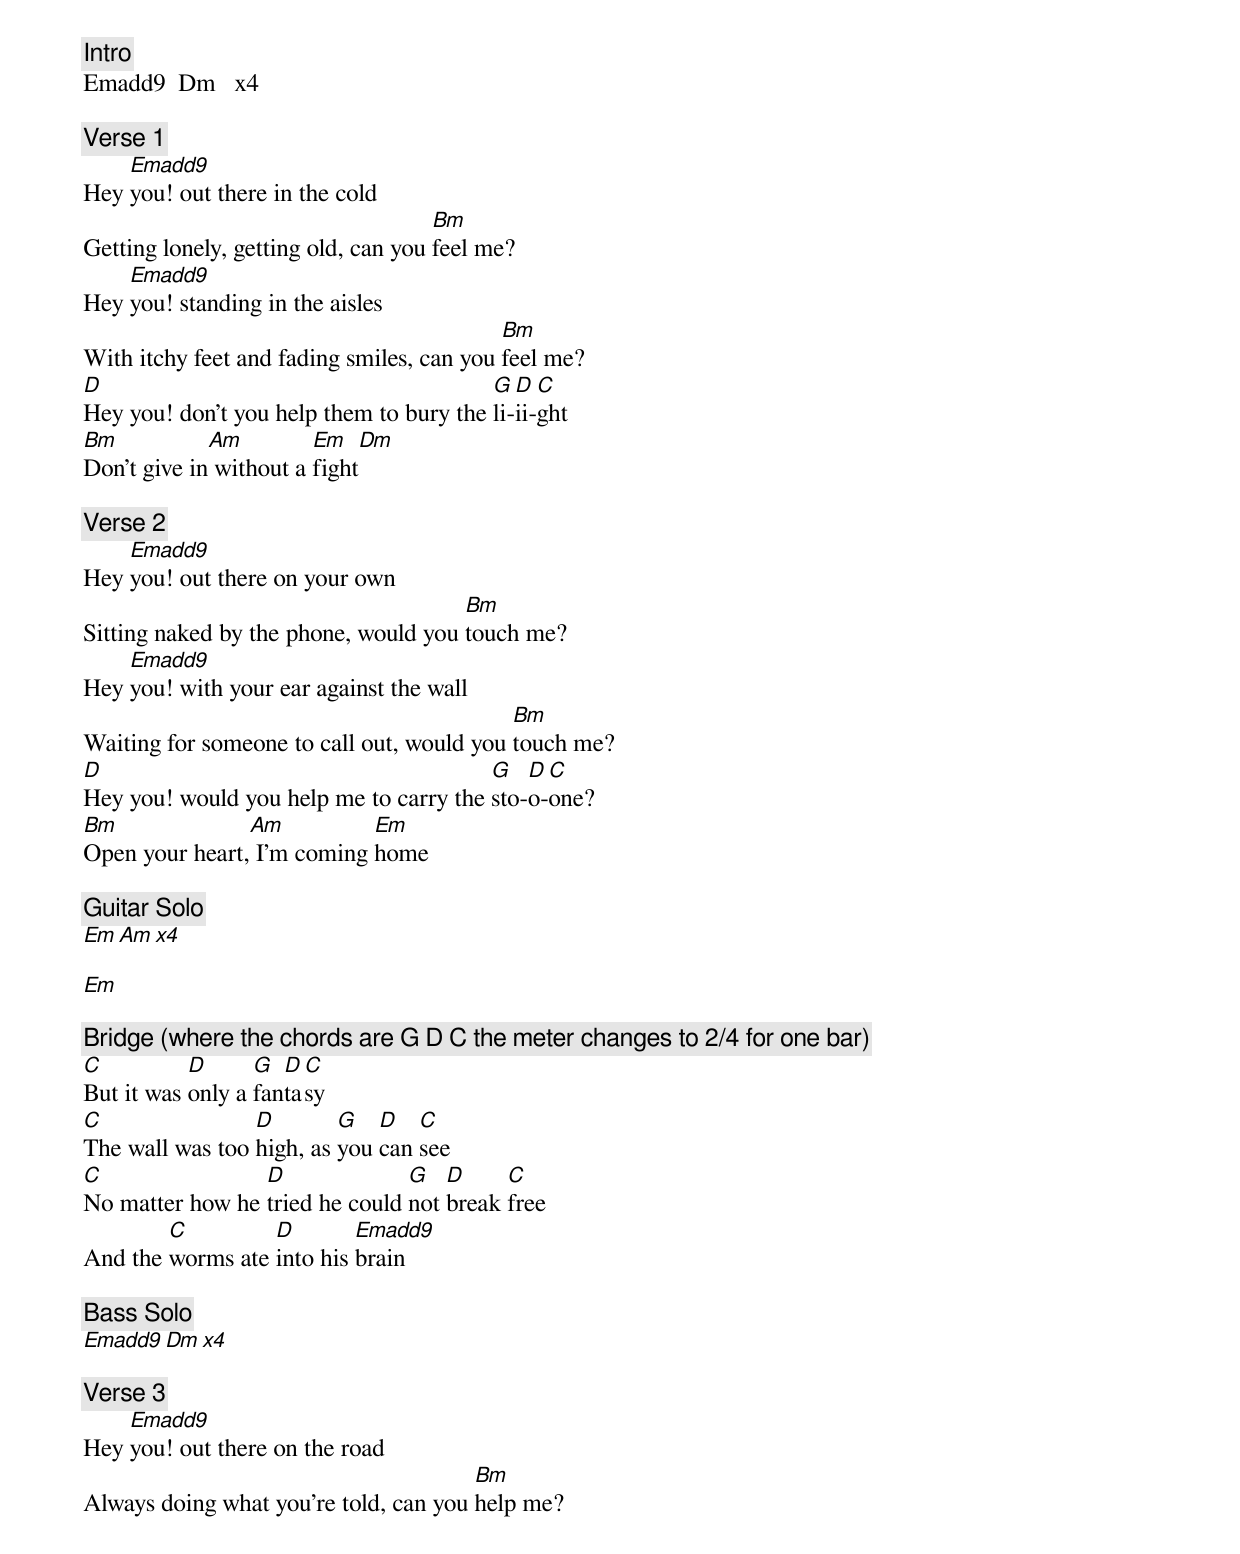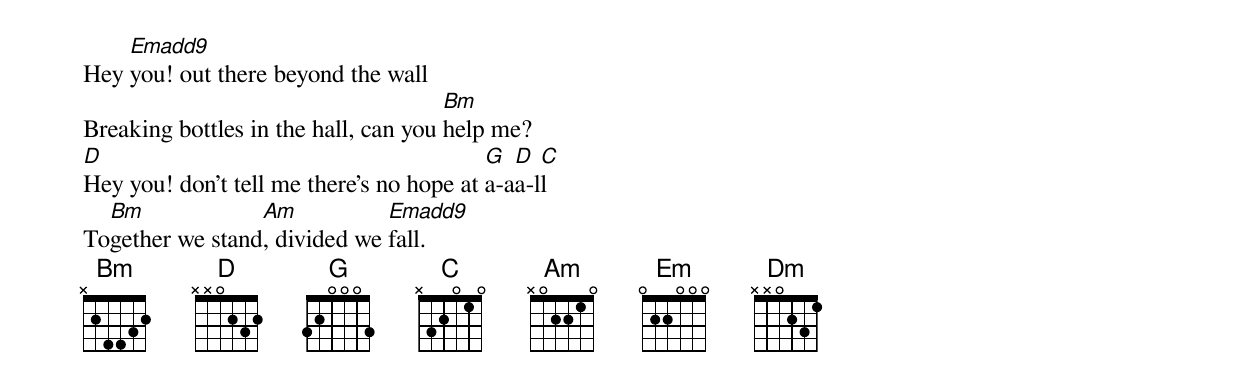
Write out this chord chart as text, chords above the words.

[Intro]
Emadd9  Dm   x4

[Verse 1]
    Emadd9
Hey you! out there in the cold
                                     Bm
Getting lonely, getting old, can you feel me?
    Emadd9
Hey you! standing in the aisles
                                           Bm
With itchy feet and fading smiles, can you feel me?
D                                        G  D  C
Hey you! don't you help them to bury the li-ii-ght
Bm           Am         Em       Dm
Don't give in without a fight

[Verse 2]
    Emadd9
Hey you! out there on your own
                                      Bm
Sitting naked by the phone, would you touch me?
    Emadd9
Hey you! with your ear against the wall
                                           Bm
Waiting for someone to call out, would you touch me?
D                                       G   D C
Hey you! would you help me to carry the sto-o-one?
Bm              Am          Em
Open your heart, I'm coming home

[Guitar Solo]
Em   Am   x4

Em

[Bridge] (where the chords are G D C the meter changes to 2/4 for one bar)
C          D      G  D C
But it was only a fantasy
C                D        G   D   C
The wall was too high, as you can see
C                D              G   D     C
No matter how he tried he could not break free
        C         D        Emadd9
And the worms ate into his brain

[Bass Solo]
Emadd9  Dm   x4

[Verse 3]
    Emadd9
Hey you! out there on the road
                                       Bm
Always doing what you're told, can you help me?
    Emadd9
Hey you! out there beyond the wall
                                      Bm
Breaking bottles in the hall, can you help me?
D                                         G  D  C
Hey you! don't tell me there's no hope at a-aa-ll
  Bm             Am           Emadd9
Together we stand, divided we fall.
